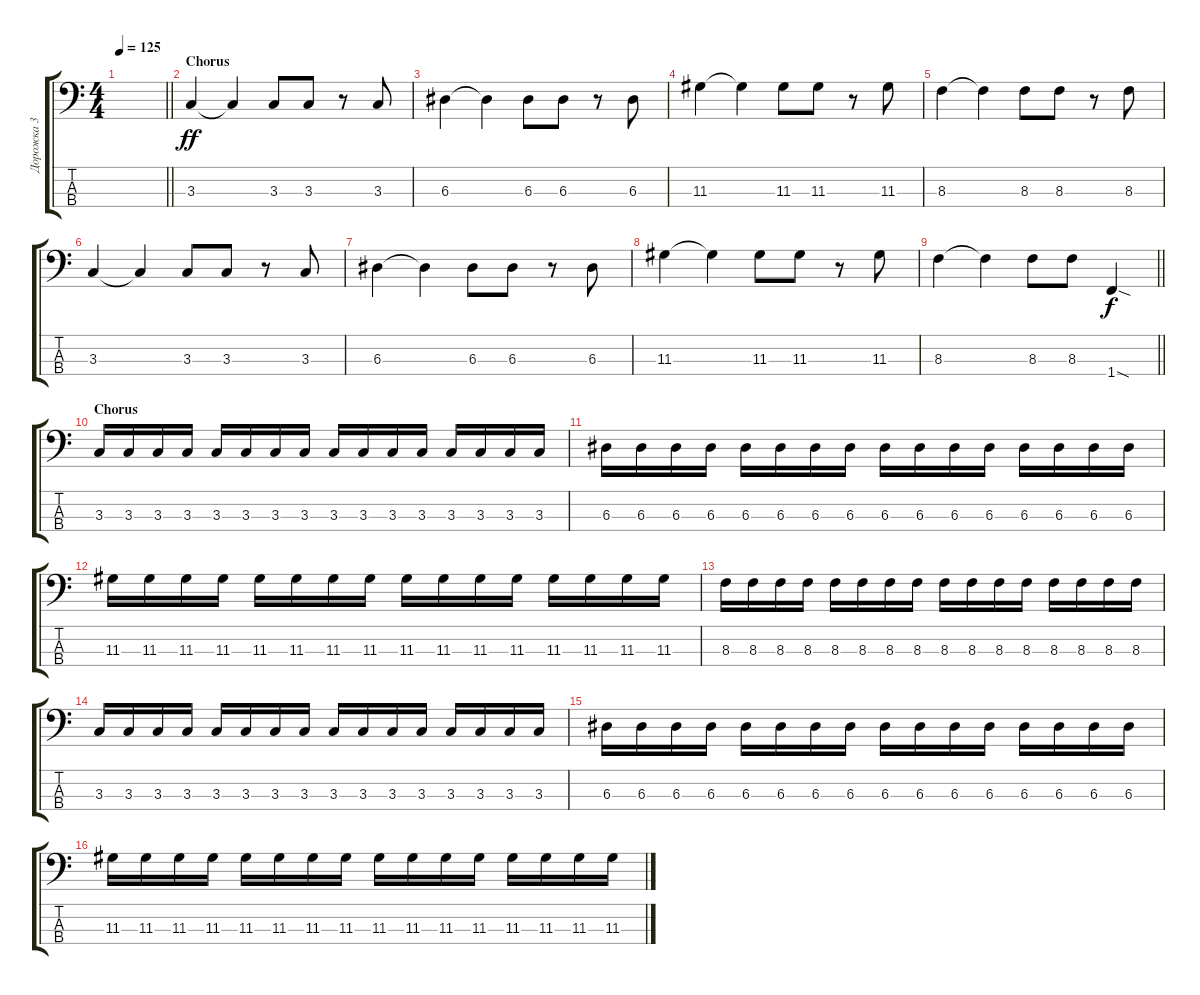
\track ("Дорожка 3" "Дорожка 3") {instrument electricbassfinger}
\staff {score tabs}
\tuning (G2 D2 A1 E1) {hide}
\ts (4 4)
\tempo 125
\clef f4
\barLineRight lightlight
\ks c
|
\section ("" "Chorus")
3.3.4{dy ff} 3.3{t}.4 3.3.8 3.3.8 r.8 3.3.8 |
6.3.4 6.3{t}.4 6.3.8 6.3.8 r.8 6.3.8 |
11.3.4 11.3{t}.4 11.3.8 11.3.8 r.8 11.3.8 |
8.3.4 8.3{t}.4 8.3.8 8.3.8 r.8 8.3.8 |
3.3.4 3.3{t}.4 3.3.8 3.3.8 r.8 3.3.8 |
6.3.4 6.3{t}.4 6.3.8 6.3.8 r.8 6.3.8 |
11.3.4 11.3{t}.4 11.3.8 11.3.8 r.8 11.3.8 |
\barLineRight lightlight
8.3.4 8.3{t}.4 8.3.8 8.3.8 1.4{sod}.4{dy f} |
\section ("" "Chorus")
3.3.16 3.3.16 3.3.16 3.3.16 3.3.16 3.3.16 3.3.16 3.3.16 3.3.16 3.3.16 3.3.16 3.3.16 3.3.16 3.3.16 3.3.16 3.3.16 |
6.3.16 6.3.16 6.3.16 6.3.16 6.3.16 6.3.16 6.3.16 6.3.16 6.3.16 6.3.16 6.3.16 6.3.16 6.3.16 6.3.16 6.3.16 6.3.16 |
11.3.16 11.3.16 11.3.16 11.3.16 11.3.16 11.3.16 11.3.16 11.3.16 11.3.16 11.3.16 11.3.16 11.3.16 11.3.16 11.3.16 11.3.16 11.3.16 |
8.3.16 8.3.16 8.3.16 8.3.16 8.3.16 8.3.16 8.3.16 8.3.16 8.3.16 8.3.16 8.3.16 8.3.16 8.3.16 8.3.16 8.3.16 8.3.16 |
3.3.16 3.3.16 3.3.16 3.3.16 3.3.16 3.3.16 3.3.16 3.3.16 3.3.16 3.3.16 3.3.16 3.3.16 3.3.16 3.3.16 3.3.16 3.3.16 |
6.3.16 6.3.16 6.3.16 6.3.16 6.3.16 6.3.16 6.3.16 6.3.16 6.3.16 6.3.16 6.3.16 6.3.16 6.3.16 6.3.16 6.3.16 6.3.16 |
11.3.16 11.3.16 11.3.16 11.3.16 11.3.16 11.3.16 11.3.16 11.3.16 11.3.16 11.3.16 11.3.16 11.3.16 11.3.16 11.3.16 11.3.16 11.3.16
